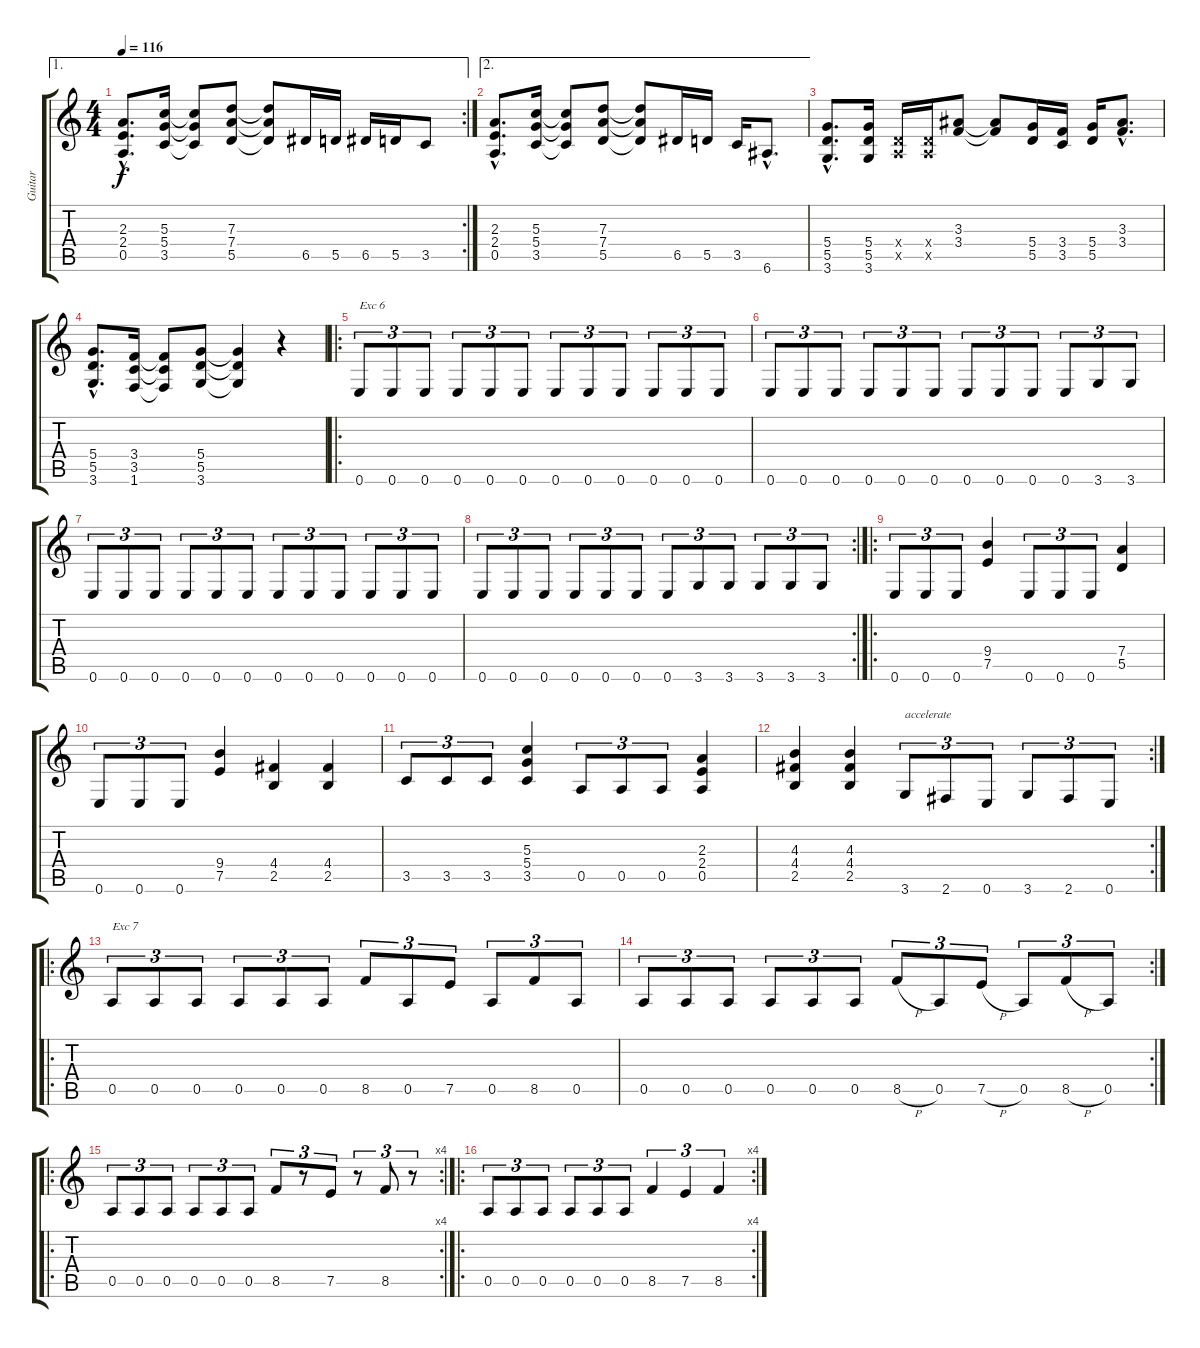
\track ("Guitar" "Guitar") {instrument distortionguitar}
\staff {score tabs}
\tuning (E4 B3 G3 D3 A2 E2) {hide}
\ae 1
\rc 2
\ts (4 4)
\tempo 116
\clef g2
\ks c
(2.3{hac} 2.4{hac} 0.5{hac}).8{d dy f} (5.3 5.4 3.5).16 (5.3{t} 5.4{t} 3.5{t}).8 (7.3 7.4 5.5).8 (7.3{t} 7.4{t} 5.5{t}).8 6.5.16 5.5.16 6.5.16 5.5.16 3.5.8 |
\ae 2
(2.3{hac} 2.4{hac} 0.5{hac}).8{d} (5.3 5.4 3.5).16 (5.3{t} 5.4{t} 3.5{t}).8 (7.3 7.4 5.5).8 (7.3{t} 7.4{t} 5.5{t}).8 6.5.16 5.5.16 3.5.16 6.6{hac}.8{d} |
(5.4{hac} 5.5{hac} 3.6{hac}).8{d} (5.4 5.5 3.6).16 (0.4{x} 0.5{x}).16 (0.4{x} 0.5{x}).16 (3.3 3.4).8 (3.3{t} 3.4{t}).8 (5.4 5.5).16 (3.4 3.5).16 (5.4 5.5).16 (3.3{hac} 3.4{hac}).8{d} |
(5.4{hac} 5.5{hac} 3.6{hac}).8{d} (3.4 3.5 1.6).16 (3.4{t} 3.5{t} 1.6{t}).8 (5.4 5.5 3.6).8 (5.4{t} 5.5{t} 3.6{t}).4 r.4 |
\ro
0.6.8{tu (3 2) txt "Exc 6"} 0.6.8{tu (3 2)} 0.6.8{tu (3 2)} 0.6.8{tu (3 2)} 0.6.8{tu (3 2)} 0.6.8{tu (3 2)} 0.6.8{tu (3 2)} 0.6.8{tu (3 2)} 0.6.8{tu (3 2)} 0.6.8{tu (3 2)} 0.6.8{tu (3 2)} 0.6.8{tu (3 2)} |
0.6.8{tu (3 2)} 0.6.8{tu (3 2)} 0.6.8{tu (3 2)} 0.6.8{tu (3 2)} 0.6.8{tu (3 2)} 0.6.8{tu (3 2)} 0.6.8{tu (3 2)} 0.6.8{tu (3 2)} 0.6.8{tu (3 2)} 0.6.8{tu (3 2)} 3.6.8{tu (3 2)} 3.6.8{tu (3 2)} |
0.6.8{tu (3 2)} 0.6.8{tu (3 2)} 0.6.8{tu (3 2)} 0.6.8{tu (3 2)} 0.6.8{tu (3 2)} 0.6.8{tu (3 2)} 0.6.8{tu (3 2)} 0.6.8{tu (3 2)} 0.6.8{tu (3 2)} 0.6.8{tu (3 2)} 0.6.8{tu (3 2)} 0.6.8{tu (3 2)} |
\rc 2
0.6.8{tu (3 2)} 0.6.8{tu (3 2)} 0.6.8{tu (3 2)} 0.6.8{tu (3 2)} 0.6.8{tu (3 2)} 0.6.8{tu (3 2)} 0.6.8{tu (3 2)} 3.6.8{tu (3 2)} 3.6.8{tu (3 2)} 3.6.8{tu (3 2)} 3.6.8{tu (3 2)} 3.6.8{tu (3 2)} |
\ro
0.6.8{tu (3 2)} 0.6.8{tu (3 2)} 0.6.8{tu (3 2)} (9.4 7.5).4 0.6.8{tu (3 2)} 0.6.8{tu (3 2)} 0.6.8{tu (3 2)} (7.4 5.5).4 |
0.6.8{tu (3 2)} 0.6.8{tu (3 2)} 0.6.8{tu (3 2)} (9.4 7.5).4 (4.4 2.5).4 (4.4 2.5).4 |
3.5.8{tu (3 2)} 3.5.8{tu (3 2)} 3.5.8{tu (3 2)} (5.3 5.4 3.5).4 0.5.8{tu (3 2)} 0.5.8{tu (3 2)} 0.5.8{tu (3 2)} (2.3 2.4 0.5).4 |
\rc 2
(4.3 4.4 2.5).4 (4.3 4.4 2.5).4 3.6.8{tu (3 2) txt "accelerate"} 2.6.8{tu (3 2)} 0.6.8{tu (3 2)} 3.6.8{tu (3 2)} 2.6.8{tu (3 2)} 0.6.8{tu (3 2)} |
\ro
0.5.8{tu (3 2) txt "Exc 7"} 0.5.8{tu (3 2)} 0.5.8{tu (3 2)} 0.5.8{tu (3 2)} 0.5.8{tu (3 2)} 0.5.8{tu (3 2)} 8.5.8{tu (3 2)} 0.5.8{tu (3 2)} 7.5.8{tu (3 2)} 0.5.8{tu (3 2)} 8.5.8{tu (3 2)} 0.5.8{tu (3 2)} |
\rc 2
0.5.8{tu (3 2)} 0.5.8{tu (3 2)} 0.5.8{tu (3 2)} 0.5.8{tu (3 2)} 0.5.8{tu (3 2)} 0.5.8{tu (3 2)} 8.5{h}.8{tu (3 2)} 0.5.8{tu (3 2)} 7.5{h}.8{tu (3 2)} 0.5.8{tu (3 2)} 8.5{h}.8{tu (3 2)} 0.5.8{tu (3 2)} |
\ro
\rc 4
0.5.8{tu (3 2)} 0.5.8{tu (3 2)} 0.5.8{tu (3 2)} 0.5.8{tu (3 2)} 0.5.8{tu (3 2)} 0.5.8{tu (3 2)} 8.5.8{tu (3 2)} r.8{tu (3 2)} 7.5.8{tu (3 2)} r.8{tu (3 2)} 8.5.8{tu (3 2)} r.8{tu (3 2)} |
\ro
\rc 4
0.5.8{tu (3 2)} 0.5.8{tu (3 2)} 0.5.8{tu (3 2)} 0.5.8{tu (3 2)} 0.5.8{tu (3 2)} 0.5.8{tu (3 2)} 8.5.4{tu (3 2)} 7.5.4{tu (3 2)} 8.5.4{tu (3 2)}
